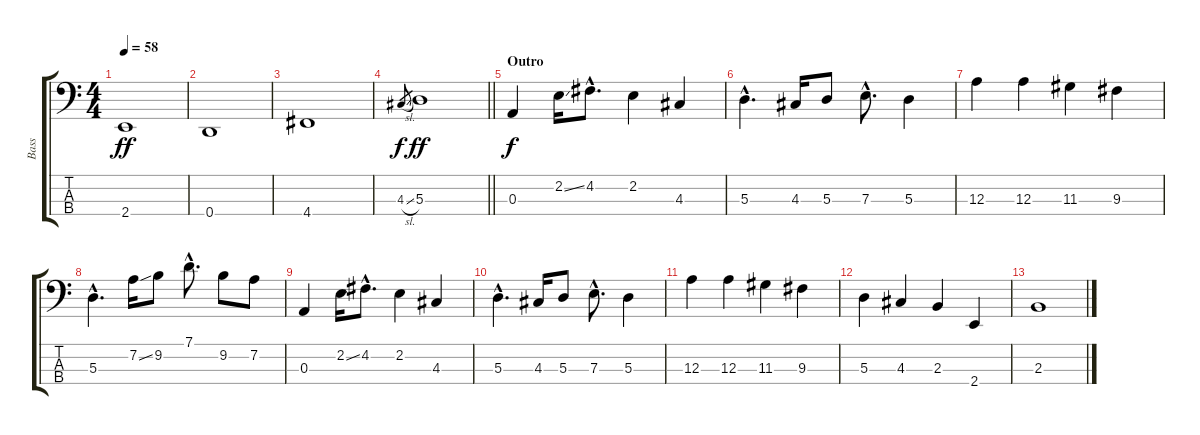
\track ("Bass" "Bass") {instrument electricbassfinger}
\staff {score tabs}
\tuning (G2 D2 A1 D1) {hide}
\ts (4 4)
\tempo 58
\clef f4
\ks c
2.4.1{dy ff} |
0.4.1 |
4.4.1 |
\barLineRight lightlight
4.3{sl}.8{gr dy f} 5.3.1{dy ff} |
\section ("" "Outro")
0.3.4{dy f} 2.2{ss}.16 4.2{hac}.8{d} 2.2.4 4.3.4 |
5.3{hac}.4{d} 4.3.16 5.3.8 7.3{hac}.8{d} 5.3.4 |
12.3.4 12.3.4 11.3.4 9.3.4 |
5.3{hac}.4{d} 7.2{ss}.16 9.2.8 7.1{hac}.8{d} 9.2.8 7.2.8 |
0.3.4 2.2{ss}.16 4.2{hac}.8{d} 2.2.4 4.3.4 |
5.3{hac}.4{d} 4.3.16 5.3.8 7.3{hac}.8{d} 5.3.4 |
12.3.4 12.3.4 11.3.4 9.3.4 |
5.3.4 4.3.4 2.3.4 2.4.4 |
2.3.1
